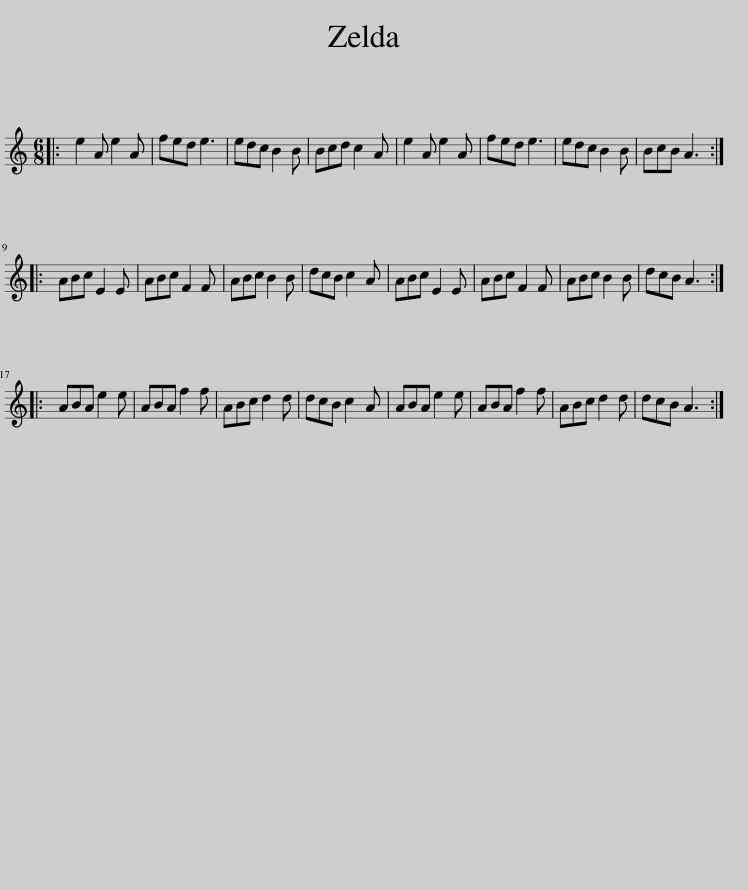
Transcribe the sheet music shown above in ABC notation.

X:1
L:1/8
M:6/8
I:linebreak $
K:C
V:1 treble
V:1
|: e2 A e2 A | fed e3 | edc B2 B | Bcd c2 A | e2 A e2 A | %5
 fed e3 | edc B2 B | BcB A3 ::$ ABc E2 E | ABc F2 F | %10
 ABc B2 B | dcB c2 A | ABc E2 E | ABc F2 F | ABc B2 B | %15
 dcB A3 ::$ ABA e2 e | ABA f2 f | ABc d2 d | dcB c2 A | %20
 ABA e2 e | ABA f2 f | ABc d2 d | dcB A3 :| %24
